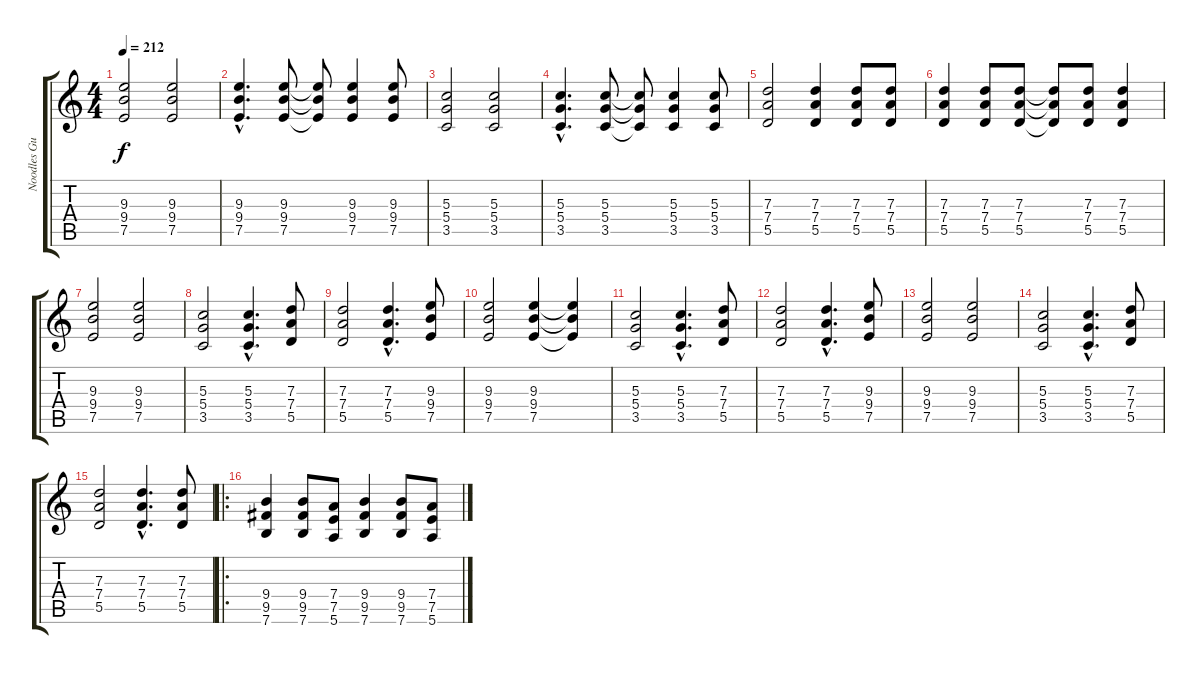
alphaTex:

\track ("Noodles Guitar" "Noodles Gu") {instrument distortionguitar}
\staff {score tabs}
\tuning (E4 B3 G3 D3 A2 E2) {hide}
\ts (4 4)
\tempo 212
\clef g2
\ks c
(9.3 9.4 7.5).2{dy f} (9.3 9.4 7.5).2 |
(9.3{hac} 9.4{hac} 7.5{hac}).4{d} (9.3 9.4 7.5).8 (9.3{t} 9.4{t} 7.5{t}).8 (9.3 9.4 7.5).4 (9.3 9.4 7.5).8 |
(5.3 5.4 3.5).2 (5.3 5.4 3.5).2 |
(5.3{hac} 5.4{hac} 3.5{hac}).4{d} (5.3 5.4 3.5).8 (5.3{t} 5.4{t} 3.5{t}).8 (5.3 5.4 3.5).4 (5.3 5.4 3.5).8 |
(7.3 7.4 5.5).2 (7.3 7.4 5.5).4 (7.3 7.4 5.5).8 (7.3 7.4 5.5).8 |
(7.3 7.4 5.5).4 (7.3 7.4 5.5).8 (7.3 7.4 5.5).8 (7.3{t} 7.4{t} 5.5{t}).8 (7.3 7.4 5.5).8 (7.3 7.4 5.5).4 |
(9.3 9.4 7.5).2 (9.3 9.4 7.5).2 |
(5.3 5.4 3.5).2 (5.3{hac} 5.4{hac} 3.5{hac}).4{d} (7.3 7.4 5.5).8 |
(7.3 7.4 5.5).2 (7.3{hac} 7.4{hac} 5.5{hac}).4{d} (9.3 9.4 7.5).8 |
(9.3 9.4 7.5).2 (9.3 9.4 7.5).4 (9.3{t} 9.4{t} 7.5{t}).4 |
(5.3 5.4 3.5).2 (5.3{hac} 5.4{hac} 3.5{hac}).4{d} (7.3 7.4 5.5).8 |
(7.3 7.4 5.5).2 (7.3{hac} 7.4{hac} 5.5{hac}).4{d} (9.3 9.4 7.5).8 |
(9.3 9.4 7.5).2 (9.3 9.4 7.5).2 |
(5.3 5.4 3.5).2 (5.3{hac} 5.4{hac} 3.5{hac}).4{d} (7.3 7.4 5.5).8 |
(7.3 7.4 5.5).2 (7.3{hac} 7.4{hac} 5.5{hac}).4{d} (7.3 7.4 5.5).8 |
\ro
(9.4 9.5 7.6).4 (9.4 9.5 7.6).8 (7.4 7.5 5.6).8 (9.4 9.5 7.6).4 (9.4 9.5 7.6).8 (7.4 7.5 5.6).8
